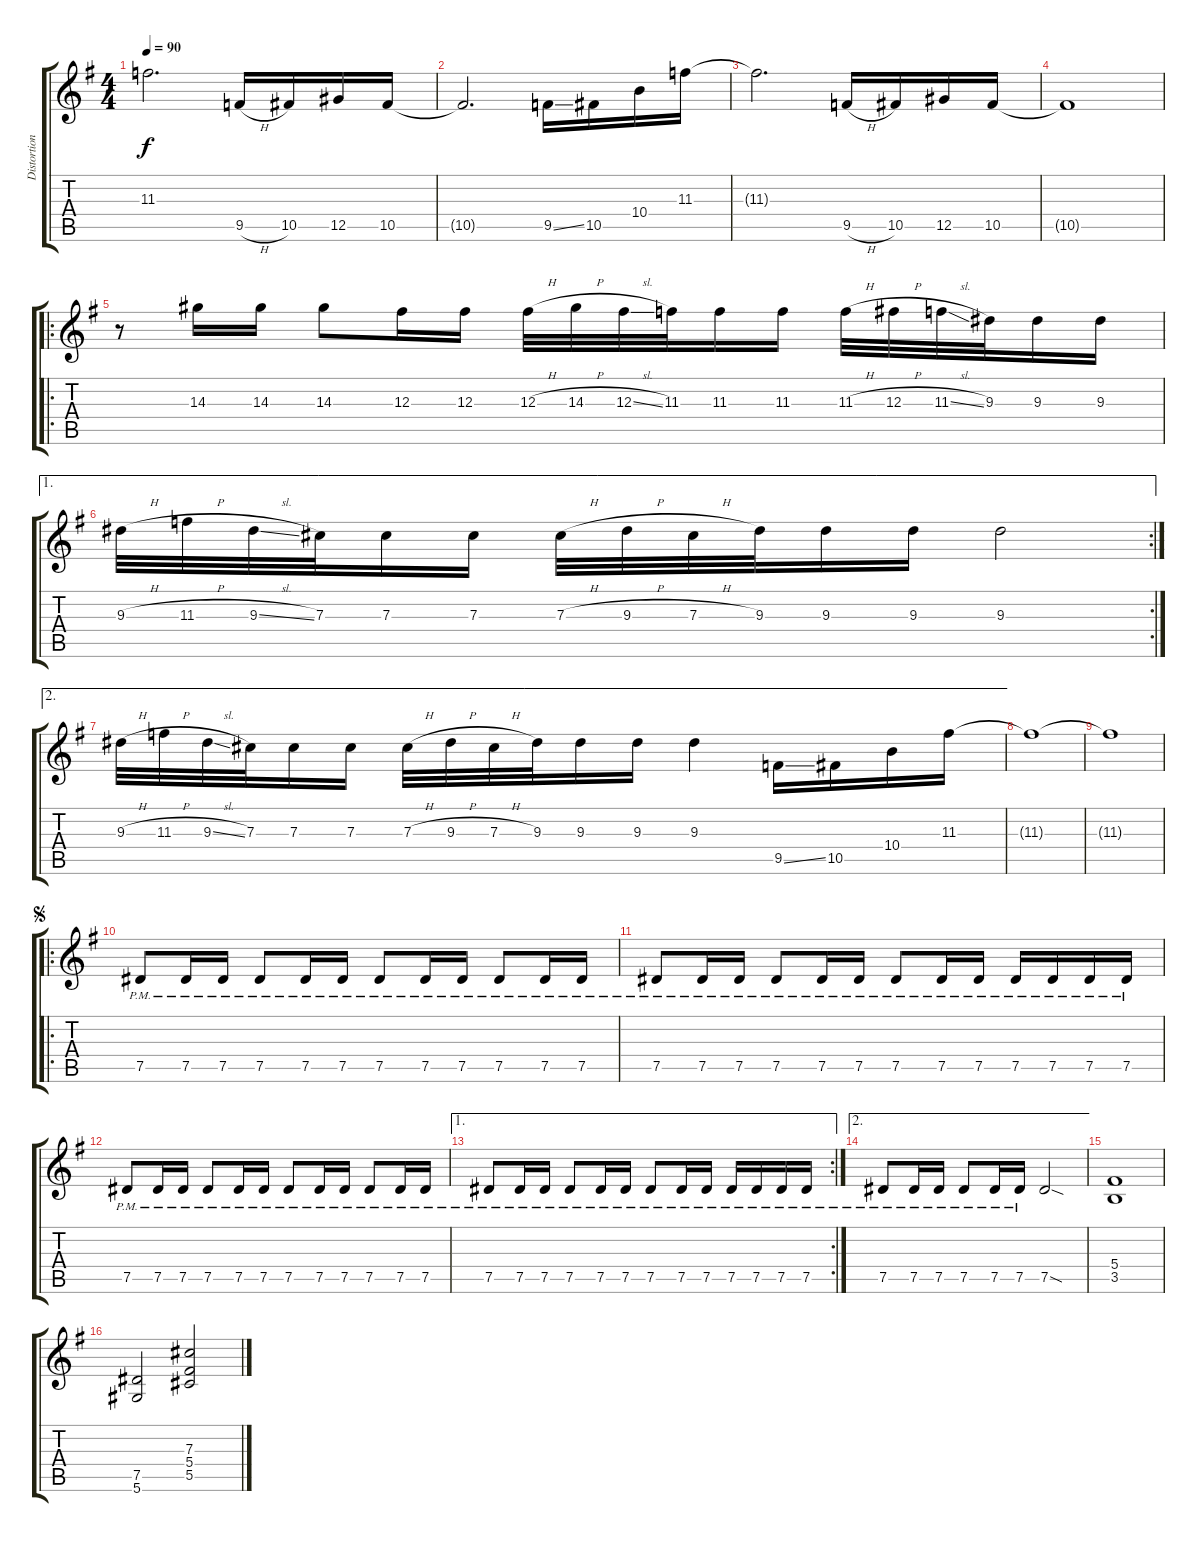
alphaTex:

\track ("Distortion Gtr" "Distortion") {instrument distortionguitar}
\staff {score tabs}
\tuning (Eb4 Bb3 Gb3 Db3 Ab2 Eb2) {hide}
\ts (4 4)
\tempo 90
\clef g2
\ks g
11.3{t}.2{d dy f} 9.5{h}.16 10.5.16 12.5.16 10.5.16 |
10.5{t}.2{d} 9.5{ss}.16 10.5.16 10.4.16 11.3.16 |
11.3{t}.2{d} 9.5{h}.16 10.5.16 12.5.16 10.5.16 |
10.5{t}.1 |
\ro
r.8 14.3.16 14.3.16 14.3.8 12.3.16 12.3.16 12.3{h}.32 14.3{h}.32 12.3{sl}.32 11.3.32 11.3.16 11.3.16 11.3{h}.32 12.3{h}.32 11.3{sl}.32 9.3.32 9.3.16 9.3.16 |
\ae 1
\rc 2
9.3{h}.32 11.3{h}.32 9.3{sl}.32 7.3.32 7.3.16 7.3.16 7.3{h}.32 9.3{h}.32 7.3{h}.32 9.3.32 9.3.16 9.3.16 9.3.2 |
\ae 2
9.3{h}.32 11.3{h}.32 9.3{sl}.32 7.3.32 7.3.16 7.3.16 7.3{h}.32 9.3{h}.32 7.3{h}.32 9.3.32 9.3.16 9.3.16 9.3.4 9.5{ss}.16 10.5.16 10.4.16 11.3.16 |
11.3{t}.1 |
11.3{t}.1 |
\ro
\jump segno
7.5{pm}.8 7.5{pm}.16 7.5{pm}.16 7.5{pm}.8 7.5{pm}.16 7.5{pm}.16 7.5{pm}.8 7.5{pm}.16 7.5{pm}.16 7.5{pm}.8 7.5{pm}.16 7.5{pm}.16 |
7.5{pm}.8 7.5{pm}.16 7.5{pm}.16 7.5{pm}.8 7.5{pm}.16 7.5{pm}.16 7.5{pm}.8 7.5{pm}.16 7.5{pm}.16 7.5{pm}.16 7.5{pm}.16 7.5{pm}.16 7.5{pm}.16 |
7.5{pm}.8 7.5{pm}.16 7.5{pm}.16 7.5{pm}.8 7.5{pm}.16 7.5{pm}.16 7.5{pm}.8 7.5{pm}.16 7.5{pm}.16 7.5{pm}.8 7.5{pm}.16 7.5{pm}.16 |
\ae 1
\rc 2
7.5{pm}.8 7.5{pm}.16 7.5{pm}.16 7.5{pm}.8 7.5{pm}.16 7.5{pm}.16 7.5{pm}.8 7.5{pm}.16 7.5{pm}.16 7.5{pm}.16 7.5{pm}.16 7.5{pm}.16 7.5{pm}.16 |
\ae 2
7.5{pm}.8 7.5{pm}.16 7.5{pm}.16 7.5{pm}.8 7.5{pm}.16 7.5{pm}.16 7.5{sod}.2 |
(5.4 3.5).1 |
(7.5 5.6).2 (7.3 5.4 5.5).2
